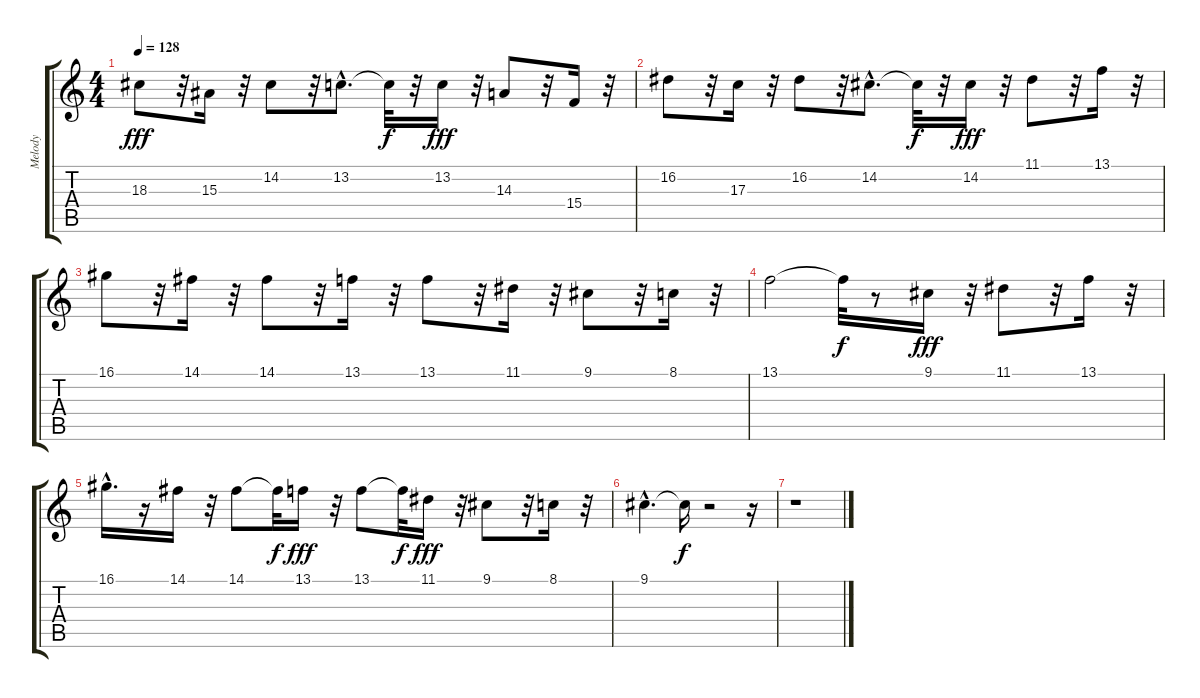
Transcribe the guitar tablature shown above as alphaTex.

\track ("Melody" "Melody") {instrument panflute}
\staff {score tabs}
\tuning (E4 B3 G3 D3 A2 E2) {hide}
\ts (4 4)
\tempo 128
\clef g2
\ks c
18.3.8{dy fff} r.32 15.3.16 r.32 14.2.8 r.32 13.2{hac}.8{d} 13.2{t}.32{dy f} r.32 13.2.16{dy fff} r.32 14.3.8 r.32 15.4.16 r.32 |
16.2.8 r.32 17.3.16 r.32 16.2.8 r.32 14.2{hac}.8{d} 14.2{t}.32{dy f} r.32 14.2.16{dy fff} r.32 11.1.8 r.32 13.1.16 r.32 |
16.1.8 r.32 14.1.16 r.32 14.1.8 r.32 13.1.16 r.32 13.1.8 r.32 11.1.16 r.32 9.1.8 r.32 8.1.16 r.32 |
13.1.2 13.1{t}.32{dy f} r.8 9.1.16{dy fff} r.32 11.1.8 r.32 13.1.16 r.32 |
16.1{hac}.16{d} r.16 14.1.16 r.32 14.1.8 14.1{t}.32{dy f} 13.1.16{dy fff} r.32 13.1.8 13.1{t}.32{dy f} 11.1.16{dy fff} r.32 9.1.8 r.32 8.1.16 r.32 |
9.1{hac}.4{d} 9.1{t}.16{dy f} r.2 r.16 |
r.1
